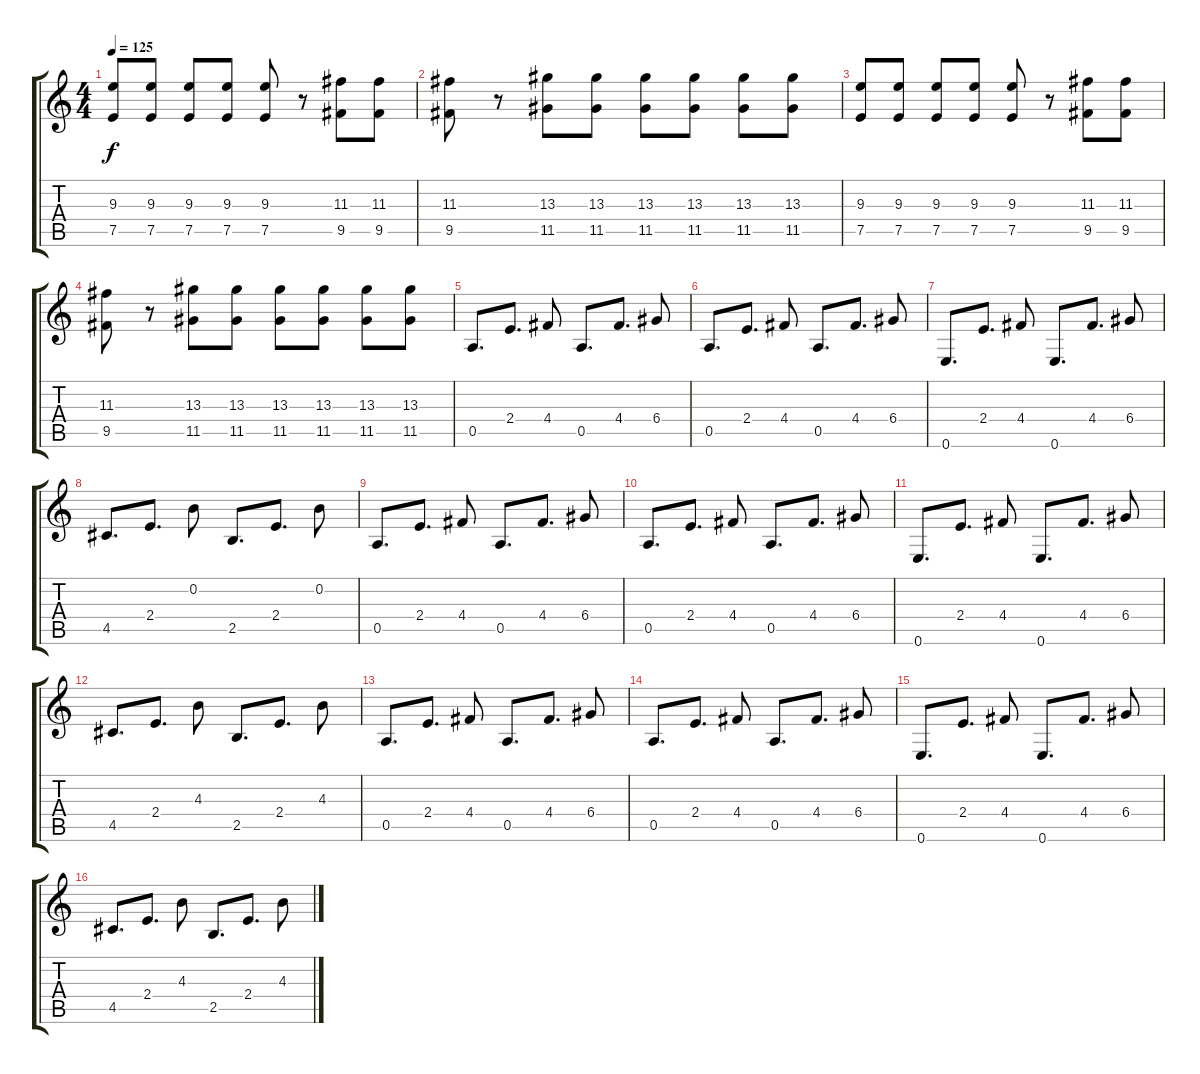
\track "" {instrument distortionguitar}
\staff {score tabs}
\tuning (E4 B3 G3 D3 A2 E2) {hide}
\ts (4 4)
\tempo 125
\clef g2
\ks c
(9.3 7.5).8{dy f} (9.3 7.5).8 (9.3 7.5).8 (9.3 7.5).8 (9.3 7.5).8 r.8 (11.3 9.5).8 (11.3 9.5).8 |
(11.3 9.5).8 r.8 (13.3 11.5).8 (13.3 11.5).8 (13.3 11.5).8 (13.3 11.5).8 (13.3 11.5).8 (13.3 11.5).8 |
(9.3 7.5).8 (9.3 7.5).8 (9.3 7.5).8 (9.3 7.5).8 (9.3 7.5).8 r.8 (11.3 9.5).8 (11.3 9.5).8 |
(11.3 9.5).8 r.8 (13.3 11.5).8 (13.3 11.5).8 (13.3 11.5).8 (13.3 11.5).8 (13.3 11.5).8 (13.3 11.5).8 |
0.5.8{d} 2.4.8{d} 4.4.8 0.5.8{d} 4.4.8{d} 6.4.8 |
0.5.8{d} 2.4.8{d} 4.4.8 0.5.8{d} 4.4.8{d} 6.4.8 |
0.6.8{d} 2.4.8{d} 4.4.8 0.6.8{d} 4.4.8{d} 6.4.8 |
4.5.8{d} 2.4.8{d} 0.2.8 2.5.8{d} 2.4.8{d} 0.2.8 |
0.5.8{d} 2.4.8{d} 4.4.8 0.5.8{d} 4.4.8{d} 6.4.8 |
0.5.8{d} 2.4.8{d} 4.4.8 0.5.8{d} 4.4.8{d} 6.4.8 |
0.6.8{d} 2.4.8{d} 4.4.8 0.6.8{d} 4.4.8{d} 6.4.8 |
4.5.8{d} 2.4.8{d} 4.3.8 2.5.8{d} 2.4.8{d} 4.3.8 |
0.5.8{d} 2.4.8{d} 4.4.8 0.5.8{d} 4.4.8{d} 6.4.8 |
0.5.8{d} 2.4.8{d} 4.4.8 0.5.8{d} 4.4.8{d} 6.4.8 |
0.6.8{d} 2.4.8{d} 4.4.8 0.6.8{d} 4.4.8{d} 6.4.8 |
4.5.8{d} 2.4.8{d} 4.3.8 2.5.8{d} 2.4.8{d} 4.3.8
